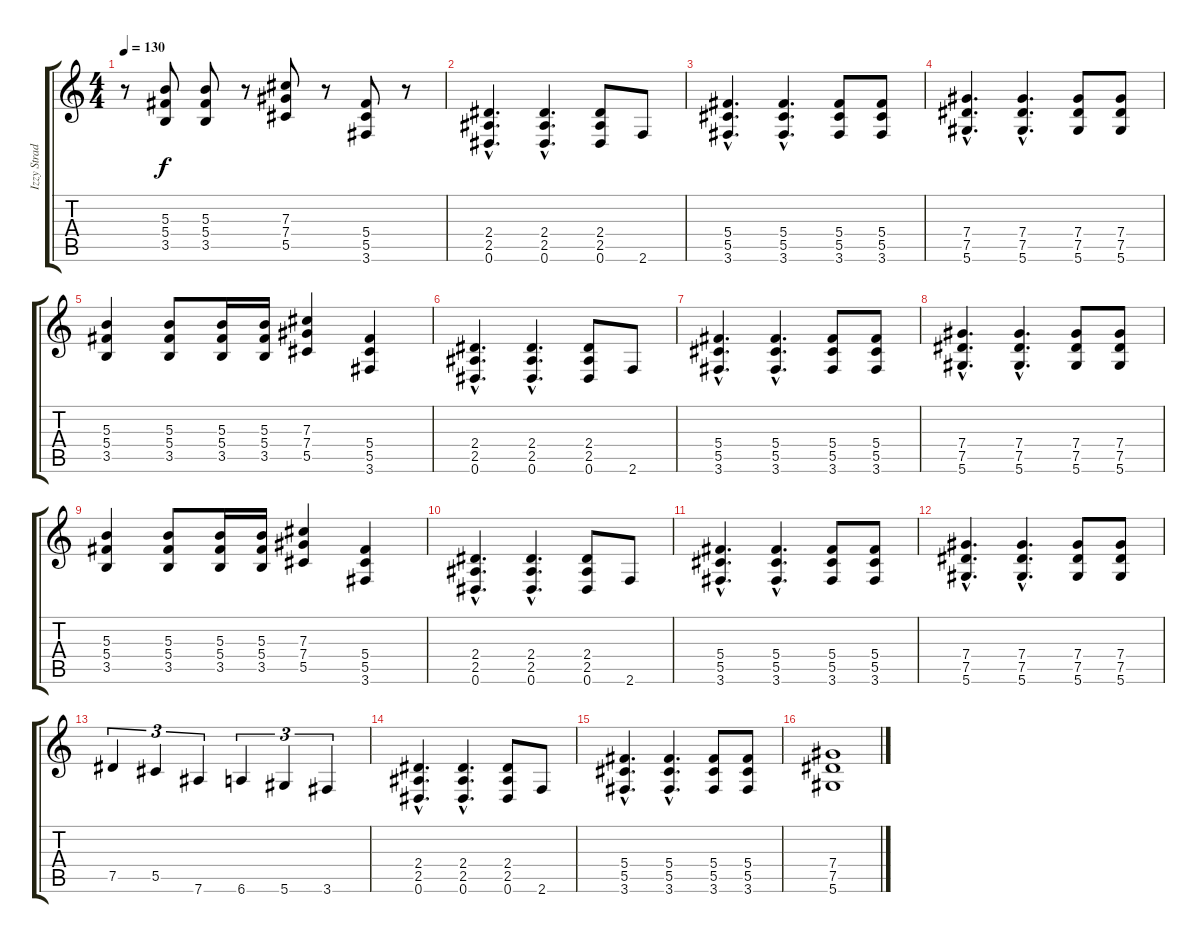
\track ("Izzy Stradlin" "Izzy Strad") {instrument overdrivenguitar}
\staff {score tabs}
\tuning (Eb4 Bb3 Gb3 Db3 Ab2 Eb2) {hide}
\ts (4 4)
\tempo 130
\clef g2
\ks c
r.8{dy f} (5.3 5.4 3.5).8 (5.3 5.4 3.5).8 r.8 (7.3 7.4 5.5).8 r.8 (5.4 5.5 3.6).8 r.8 |
(2.4{hac} 2.5{hac} 0.6{hac}).4{d} (2.4{hac} 2.5{hac} 0.6{hac}).4{d} (2.4 2.5 0.6).8 2.6.8 |
(5.4{hac} 5.5{hac} 3.6{hac}).4{d} (5.4{hac} 5.5{hac} 3.6{hac}).4{d} (5.4 5.5 3.6).8 (5.4 5.5 3.6).8 |
(7.4{hac} 7.5{hac} 5.6{hac}).4{d} (7.4{hac} 7.5{hac} 5.6{hac}).4{d} (7.4 7.5 5.6).8 (7.4 7.5 5.6).8 |
(5.3 5.4 3.5).4 (5.3 5.4 3.5).8 (5.3 5.4 3.5).16 (5.3 5.4 3.5).16 (7.3 7.4 5.5).4 (5.4 5.5 3.6).4 |
(2.4{hac} 2.5{hac} 0.6{hac}).4{d} (2.4{hac} 2.5{hac} 0.6{hac}).4{d} (2.4 2.5 0.6).8 2.6.8 |
(5.4{hac} 5.5{hac} 3.6{hac}).4{d} (5.4{hac} 5.5{hac} 3.6{hac}).4{d} (5.4 5.5 3.6).8 (5.4 5.5 3.6).8 |
(7.4{hac} 7.5{hac} 5.6{hac}).4{d} (7.4{hac} 7.5{hac} 5.6{hac}).4{d} (7.4 7.5 5.6).8 (7.4 7.5 5.6).8 |
(5.3 5.4 3.5).4 (5.3 5.4 3.5).8 (5.3 5.4 3.5).16 (5.3 5.4 3.5).16 (7.3 7.4 5.5).4 (5.4 5.5 3.6).4 |
(2.4{hac} 2.5{hac} 0.6{hac}).4{d} (2.4{hac} 2.5{hac} 0.6{hac}).4{d} (2.4 2.5 0.6).8 2.6.8 |
(5.4{hac} 5.5{hac} 3.6{hac}).4{d} (5.4{hac} 5.5{hac} 3.6{hac}).4{d} (5.4 5.5 3.6).8 (5.4 5.5 3.6).8 |
(7.4{hac} 7.5{hac} 5.6{hac}).4{d} (7.4{hac} 7.5{hac} 5.6{hac}).4{d} (7.4 7.5 5.6).8 (7.4 7.5 5.6).8 |
7.5.4{tu (3 2)} 5.5.4{tu (3 2)} 7.6.4{tu (3 2)} 6.6.4{tu (3 2)} 5.6.4{tu (3 2)} 3.6.4{tu (3 2)} |
(2.4{hac} 2.5{hac} 0.6{hac}).4{d} (2.4{hac} 2.5{hac} 0.6{hac}).4{d} (2.4 2.5 0.6).8 2.6.8 |
(5.4{hac} 5.5{hac} 3.6{hac}).4{d} (5.4{hac} 5.5{hac} 3.6{hac}).4{d} (5.4 5.5 3.6).8 (5.4 5.5 3.6).8 |
(7.4 7.5 5.6).1
